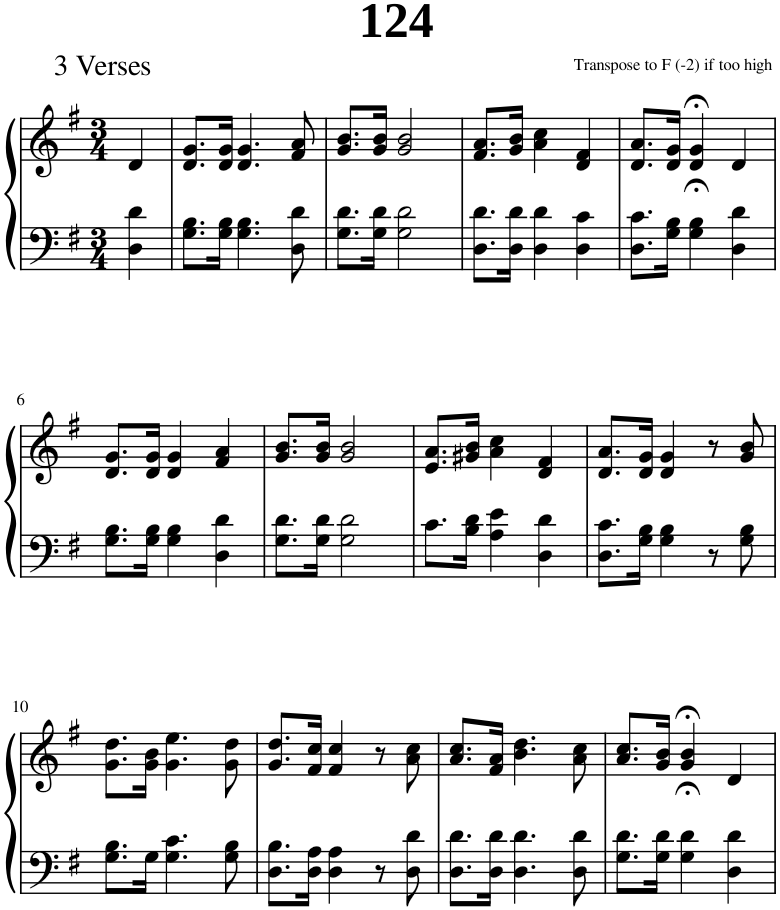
**kern	**kern
*part1	*part1
*staff2	*staff1
*I"Piano	*
*I'Pno.	*
*clefF4	*clefG2
*k[f#]	*k[f#]
*M3/4	*M3/4
=1	=1
4D\ 4d\	4d/
=2	=2
8.G\ 8.B\L	8.d/ 8.g/L
16G\ 16B\Jk	16d/ 16g/Jk
4.G\ 4.B\	4.d/ 4.g/
8D\ 8d\	8f#/ 8a/
=3	=3
8.G\ 8.d\L	8.g/ 8.b/L
16G\ 16d\Jk	16g/ 16b/Jk
2G\ 2d\	2g/ 2b/
=4	=4
8.D\ 8.d\L	8.f#/ 8.a/L
16D\ 16d\Jk	16g/ 16b/Jk
4D\ 4d\	4a\ 4cc\
4D\ 4c\	4d/ 4f#/
=5	=5
8.D\ 8.c\L	8.d/ 8.a/L
16G\ 16B\Jk	16d/ 16g/Jk
4G\;< 4B\;<	4d/;< 4g/;<
4D\ 4d\	4d/
!!LO:LB:g=z
=6	=6
8.G\ 8.B\L	8.d/ 8.g/L
16G\ 16B\Jk	16d/ 16g/Jk
4G\ 4B\	4d/ 4g/
4D\ 4d\	4f#/ 4a/
=7	=7
8.G\ 8.d\L	8.g/ 8.b/L
16G\ 16d\Jk	16g/ 16b/Jk
2G\ 2d\	2g/ 2b/
=8	=8
8.c\L	8.e/ 8.a/L
16B\ 16d\Jk	16g#X/ 16b/Jk
4A\ 4e\	4a\ 4cc\
4D\ 4d\	4d/ 4f#/
=9	=9
8.D\ 8.c\L	8.d/ 8.a/L
16G\ 16B\Jk	16d/ 16g/Jk
4G\ 4B\	4d/ 4g/
8r	8r
8G\ 8B\	8g/ 8b/
!!LO:LB:g=z
=10	=10
8.G\ 8.B\L	8.g\ 8.dd\L
16G\Jk	16g\ 16b\Jk
4.G\ 4.c\	4.g\ 4.ee\
8G\ 8B\	8g\ 8dd\
=11	=11
8.D\ 8.B\L	8.g/ 8.dd/L
16D\ 16A\Jk	16f#/ 16cc/Jk
4D\ 4A\	4f#/ 4cc/
8r	8r
8D\ 8d\	8a\ 8cc\
=12	=12
8.D\ 8.d\L	8.a/ 8.cc/L
16D\ 16d\Jk	16f#/ 16a/Jk
4.D\ 4.d\	4.b\ 4.dd\
8D\ 8d\	8a\ 8cc\
=13	=13
8.G\ 8.d\L	8.a/ 8.cc/L
16G\ 16d\Jk	16g/ 16b/Jk
4G\;< 4d\;<	4g/;< 4b/;<
4D\ 4d\	4d/
=	=
*-	*-
